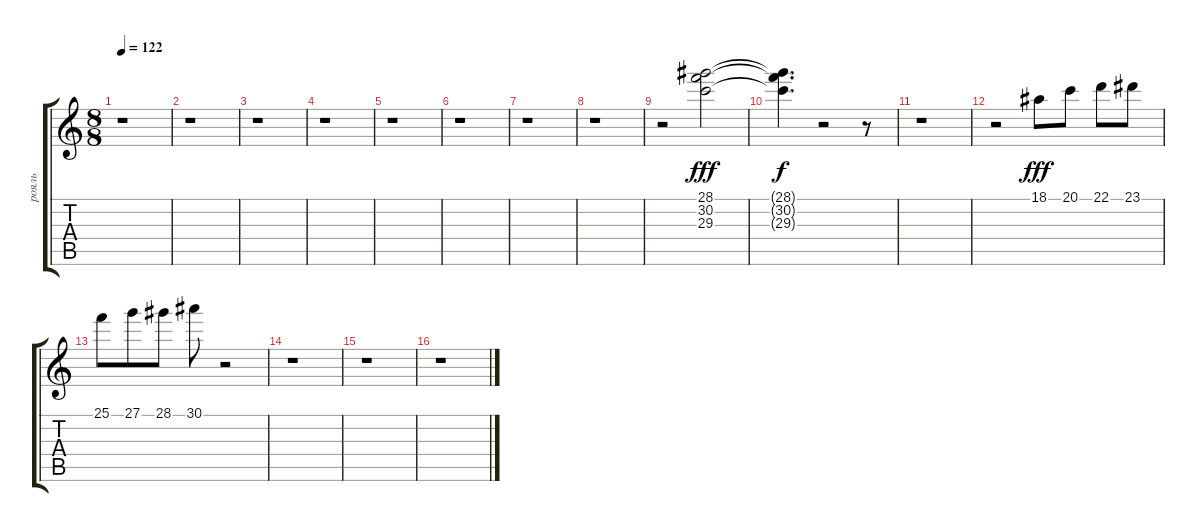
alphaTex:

\track ("рояль" "рояль") {instrument brightacousticpiano}
\staff {score tabs}
\tuning (E4 B3 G3 D3 A2 E2) {hide}
\ts (8 8)
\tempo 122
\clef g2
\ks c
r.1{dy fff} |
r.1 |
r.1 |
r.1 |
r.1 |
r.1 |
r.1 |
r.1 |
r.2 (28.1 30.2 29.3).2 |
(28.1{t} 30.2{t} 29.3{t}).4{d dy f} r.2 r.8 |
r.1 |
r.2 18.1.8{dy fff} 20.1.8 22.1.8 23.1.8 |
25.1.8 27.1.8 28.1.8 30.1.8 r.2 |
r.1 |
r.1 |
r.1
